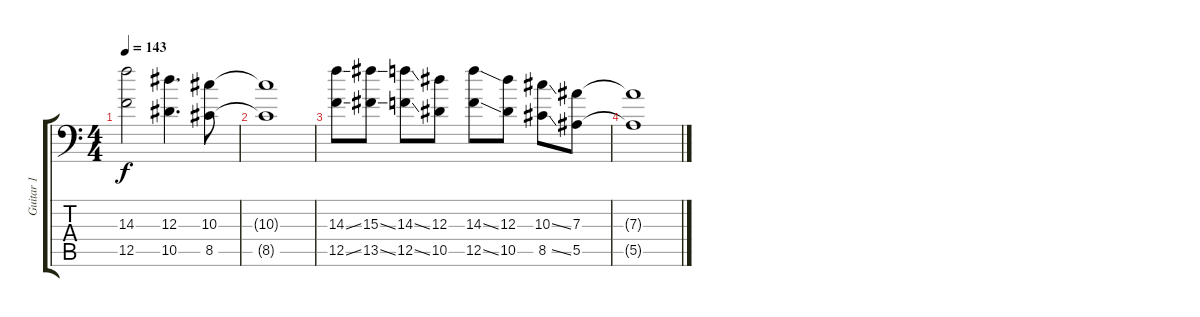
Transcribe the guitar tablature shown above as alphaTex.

\track ("Guitar 1" "Guitar 1") {instrument distortionguitar}
\staff {score tabs}
\tuning (C4 G3 Eb3 Bb2 F2 Bb1) {hide}
\ts (4 4)
\tempo 143
\clef f4
\ks c
(14.3 12.5).2{dy f volume 0} (12.3 10.5).4{d} (10.3 8.5).8 |
(10.3{t} 8.5{t}).1 |
(14.3{ss} 12.5{ss}).8 (15.3{ss} 13.5{ss}).8 (14.3{ss} 12.5{ss}).8 (12.3 10.5).8 (14.3{ss} 12.5{ss}).8 (12.3 10.5).8 (10.3{ss} 8.5{ss}).8 (7.3 5.5).8 |
(7.3{t} 5.5{t}).1
